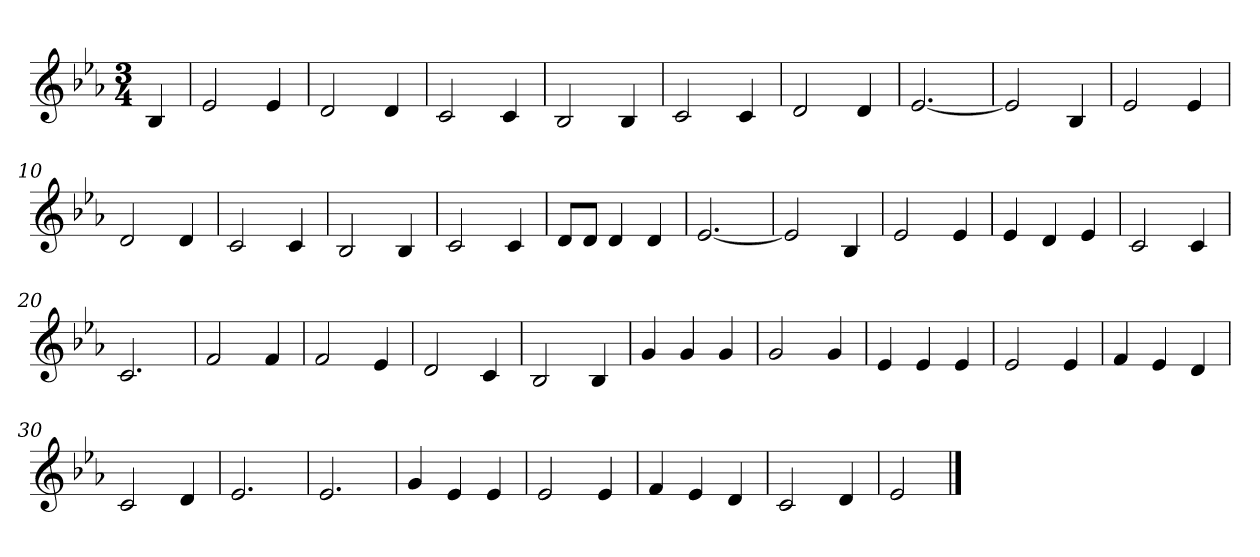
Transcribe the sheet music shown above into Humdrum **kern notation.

**kern
*part1
*staff1
*k[b-e-a-]
*M3/4
*MM120
=
4B-
=1
2e-
4e-
=2
2d
4d
=3
2c
4c
=4
2B-
4B-
=5
2c
4c
=6
2d
4d
=7
[2.e-
=8
2e-]
4B-
=9
2e-
4e-
=10
2d
4d
=11
2c
4c
=12
2B-
4B-
=13
2c
4c
=14
8dL
8dJ
4d
4d
=15
[2.e-
=16
2e-]
4B-
=17
2e-
4e-
=18
4e-
4d
4e-
=19
2c
4c
=20
2.c
=21
2f
4f
=22
2f
4e-
=23
2d
4c
=24
2B-
4B-
=25
4g
4g
4g
=26
2g
4g
=27
4e-
4e-
4e-
=28
2e-
4e-
=29
4f
4e-
4d
=30
2c
4d
=31
2.e-
=32
2.e-
=33
4g
4e-
4e-
=34
2e-
4e-
=35
4f
4e-
4d
=36
2c
4d
=37
2e-
==
*-
